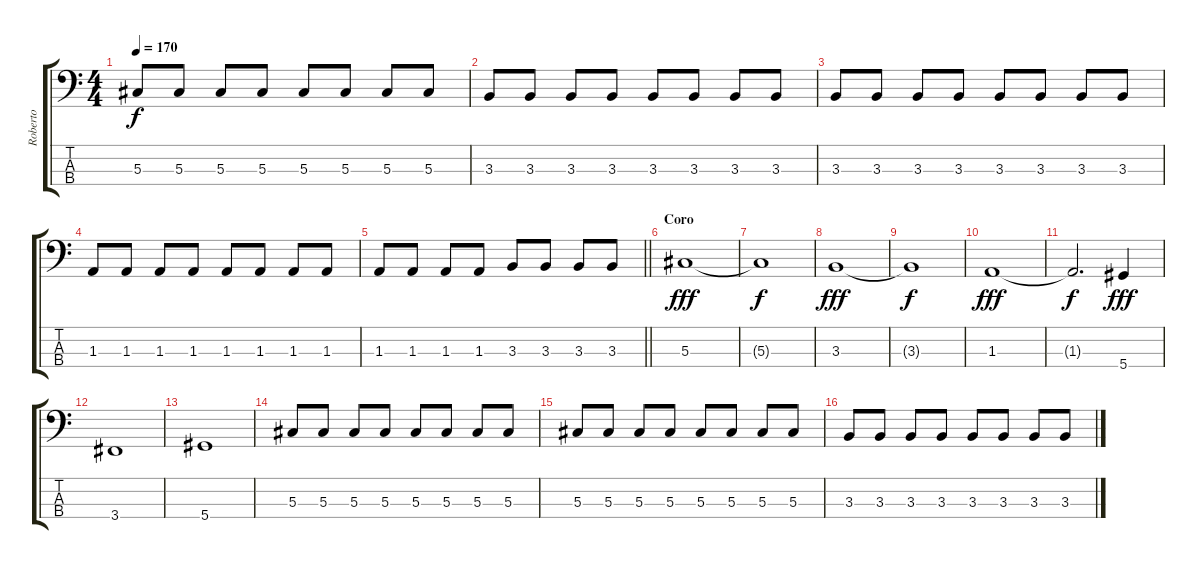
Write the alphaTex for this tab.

\track ("Roberto" "Roberto") {instrument electricbassfinger}
\staff {score tabs}
\tuning (Gb2 Db2 Ab1 Eb1) {hide}
\ts (4 4)
\tempo 170
\clef f4
\ks c
5.3.8{dy f} 5.3.8 5.3.8 5.3.8 5.3.8 5.3.8 5.3.8 5.3.8 |
3.3.8 3.3.8 3.3.8 3.3.8 3.3.8 3.3.8 3.3.8 3.3.8 |
3.3.8 3.3.8 3.3.8 3.3.8 3.3.8 3.3.8 3.3.8 3.3.8 |
1.3.8 1.3.8 1.3.8 1.3.8 1.3.8 1.3.8 1.3.8 1.3.8 |
\barLineRight lightlight
1.3.8 1.3.8 1.3.8 1.3.8 3.3.8 3.3.8 3.3.8 3.3.8 |
\section ("" "Coro")
5.3.1{dy fff} |
5.3{t}.1{dy f} |
3.3.1{dy fff} |
3.3{t}.1{dy f} |
1.3.1{dy fff} |
1.3{t}.2{d dy f} 5.4.4{dy fff} |
3.4.1 |
5.4.1 |
5.3.8 5.3.8 5.3.8 5.3.8 5.3.8 5.3.8 5.3.8 5.3.8 |
5.3.8 5.3.8 5.3.8 5.3.8 5.3.8 5.3.8 5.3.8 5.3.8 |
3.3.8 3.3.8 3.3.8 3.3.8 3.3.8 3.3.8 3.3.8 3.3.8
